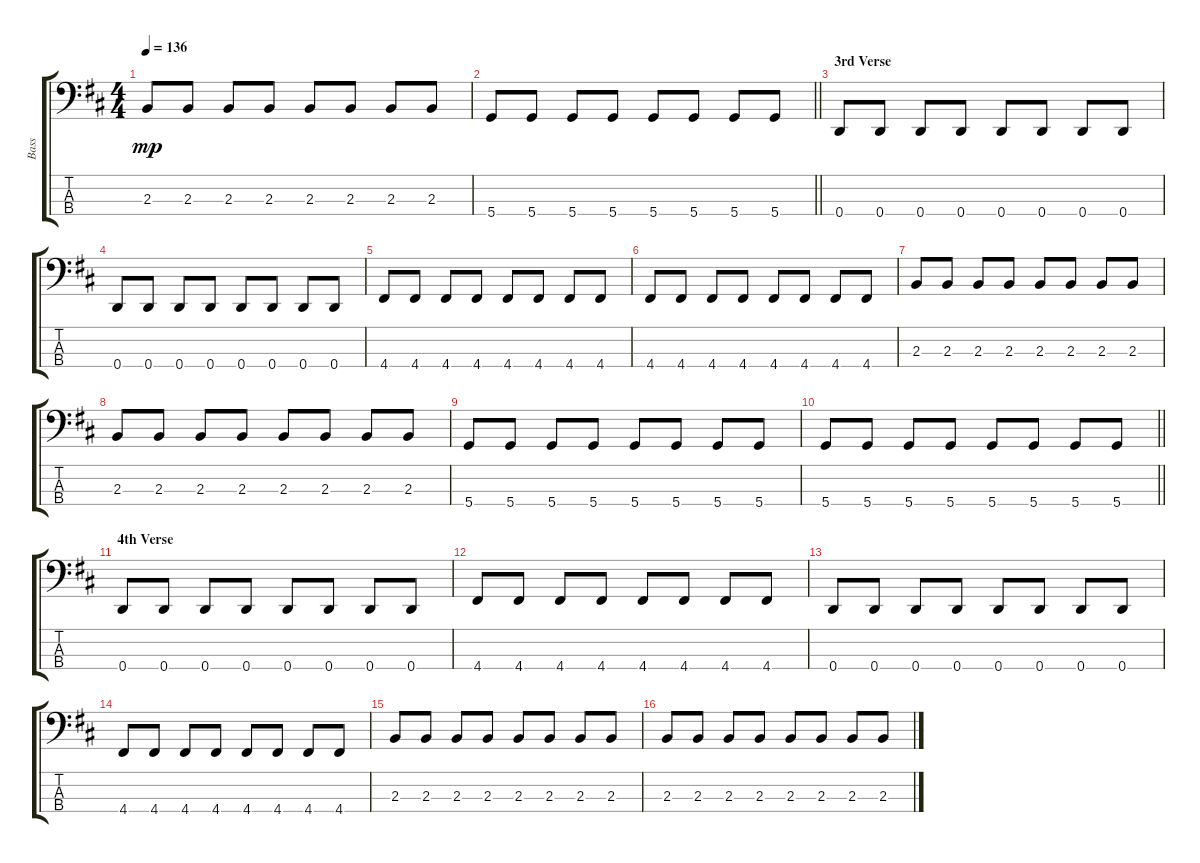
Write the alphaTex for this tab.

\track ("Bass" "Bass") {instrument synthbass1}
\staff {score tabs}
\tuning (G2 D2 A1 D1) {hide}
\ts (4 4)
\tempo 136
\clef f4
\ks bminor
2.3.8{dy mp} 2.3.8 2.3.8 2.3.8 2.3.8 2.3.8 2.3.8 2.3.8 |
\barLineRight lightlight
5.4.8 5.4.8 5.4.8 5.4.8 5.4.8 5.4.8 5.4.8 5.4.8 |
\section ("" "3rd Verse")
0.4.8 0.4.8 0.4.8 0.4.8 0.4.8 0.4.8 0.4.8 0.4.8 |
0.4.8 0.4.8 0.4.8 0.4.8 0.4.8 0.4.8 0.4.8 0.4.8 |
4.4.8 4.4.8 4.4.8 4.4.8 4.4.8 4.4.8 4.4.8 4.4.8 |
4.4.8 4.4.8 4.4.8 4.4.8 4.4.8 4.4.8 4.4.8 4.4.8 |
2.3.8 2.3.8 2.3.8 2.3.8 2.3.8 2.3.8 2.3.8 2.3.8 |
2.3.8 2.3.8 2.3.8 2.3.8 2.3.8 2.3.8 2.3.8 2.3.8 |
5.4.8 5.4.8 5.4.8 5.4.8 5.4.8 5.4.8 5.4.8 5.4.8 |
\barLineRight lightlight
5.4.8 5.4.8 5.4.8 5.4.8 5.4.8 5.4.8 5.4.8 5.4.8 |
\section ("" "4th Verse")
0.4.8 0.4.8 0.4.8 0.4.8 0.4.8 0.4.8 0.4.8 0.4.8 |
4.4.8 4.4.8 4.4.8 4.4.8 4.4.8 4.4.8 4.4.8 4.4.8 |
0.4.8 0.4.8 0.4.8 0.4.8 0.4.8 0.4.8 0.4.8 0.4.8 |
4.4.8 4.4.8 4.4.8 4.4.8 4.4.8 4.4.8 4.4.8 4.4.8 |
2.3.8 2.3.8 2.3.8 2.3.8 2.3.8 2.3.8 2.3.8 2.3.8 |
2.3.8 2.3.8 2.3.8 2.3.8 2.3.8 2.3.8 2.3.8 2.3.8
